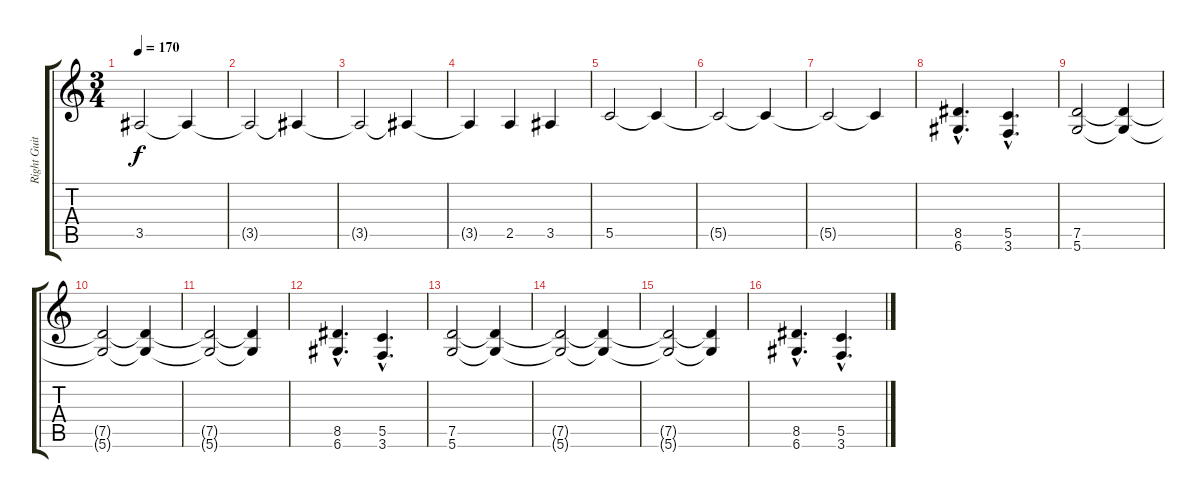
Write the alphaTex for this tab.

\track ("Right Guitar" "Right Guit") {instrument distortionguitar}
\staff {score tabs}
\tuning (D4 A3 F3 C3 G2 D2) {hide}
\ts (3 4)
\tempo 170
\clef g2
\ks c
3.5.2{dy f} 3.5{t}.4 |
3.5{t}.2 3.5{t}.4 |
3.5{t}.2 3.5{t}.4 |
3.5{t}.4 2.5.4 3.5.4 |
5.5.2 5.5{t}.4 |
5.5{t}.2 5.5{t}.4 |
5.5{t}.2 5.5{t}.4 |
(8.5{hac} 6.6{hac}).4{d} (5.5{hac} 3.6{hac}).4{d} |
(7.5 5.6).2 (7.5{t} 5.6{t}).4 |
(7.5{t} 5.6{t}).2 (7.5{t} 5.6{t}).4 |
(7.5{t} 5.6{t}).2 (7.5{t} 5.6{t}).4 |
(8.5{hac} 6.6{hac}).4{d} (5.5{hac} 3.6{hac}).4{d} |
(7.5 5.6).2 (7.5{t} 5.6{t}).4 |
(7.5{t} 5.6{t}).2 (7.5{t} 5.6{t}).4 |
(7.5{t} 5.6{t}).2 (7.5{t} 5.6{t}).4 |
(8.5{hac} 6.6{hac}).4{d} (5.5{hac} 3.6{hac}).4{d}
